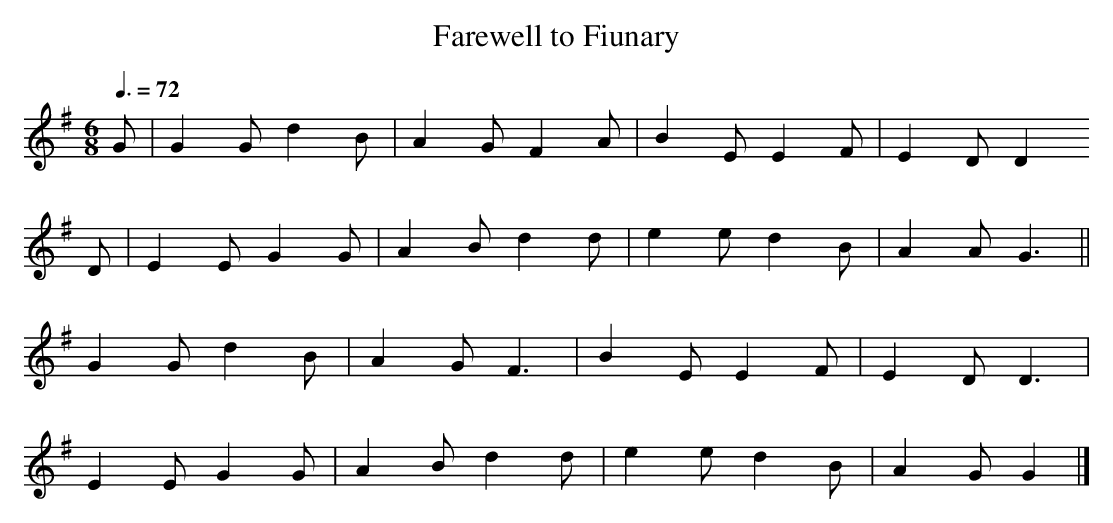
X:1
T:Farewell to Fiunary
M:6/8
L:1/8
Q:3/8=72
K:G
G|G2G d2B|A2G F2A|B2E E2F|E2D D2
D|E2E G2G|A2B d2d|e2e d2B|A2A G3||
  G2G d2B|A2G F3 |B2E E2F|E2D D3 |
  E2E G2G|A2B d2d|e2e d2B|A2G G2|]

One of the best-known tunes in this mode is a strange-sounding piece
which may nevertheless be more traditional than it appears:
